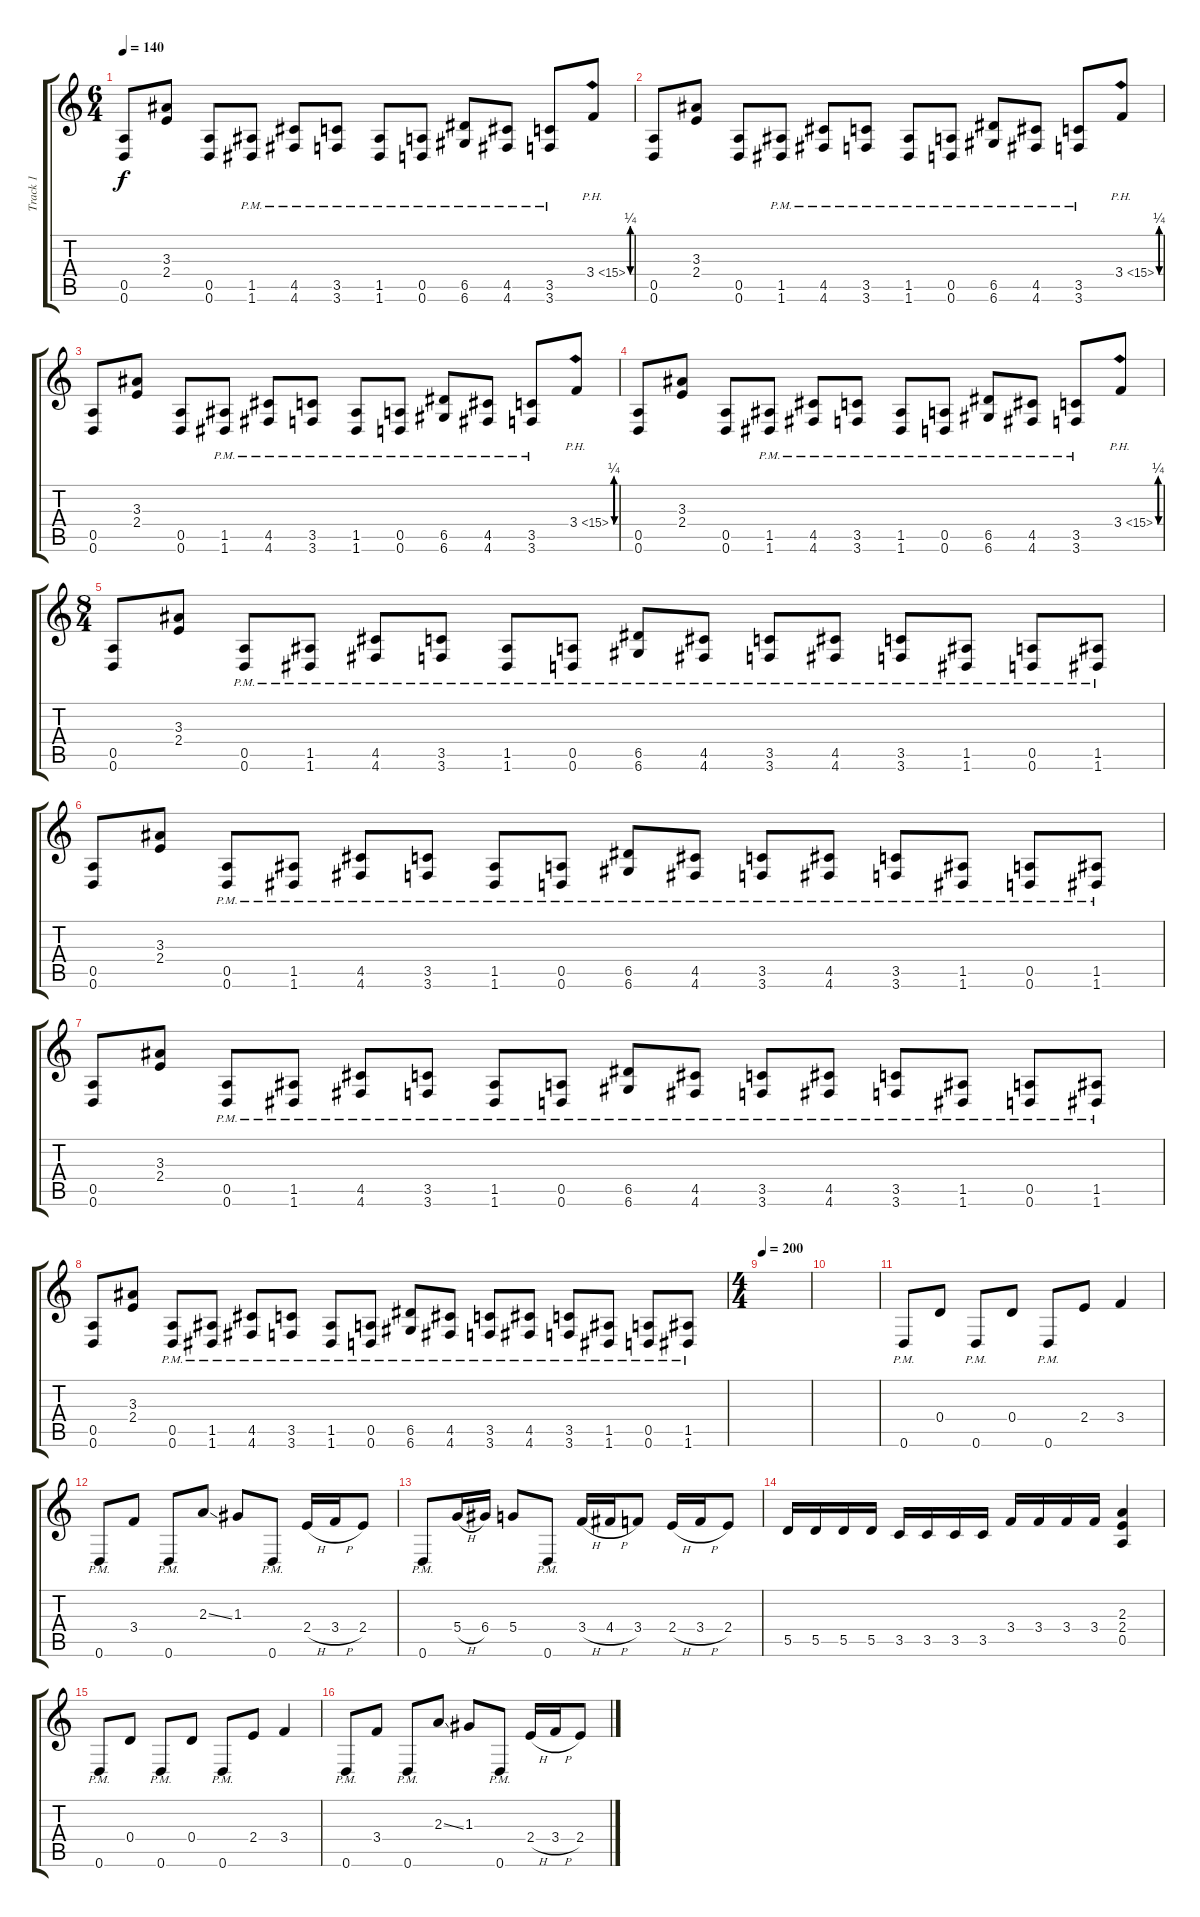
\track ("Track 1" "Track 1") {instrument distortionguitar}
\staff {score tabs}
\tuning (E4 B3 G3 D3 A2 D2) {hide}
\ts (6 4)
\tempo 140
\clef g2
\ks c
(0.5 0.6).8{dy f} (3.3 2.4).8 (0.5 0.6).8 (1.5{pm} 1.6{pm}).8 (4.5{pm} 4.6{pm}).8 (3.5{pm} 3.6{pm}).8 (1.5{pm} 1.6{pm}).8 (0.5{pm} 0.6{pm}).8 (6.5{pm} 6.6{pm}).8 (4.5{pm} 4.6{pm}).8 (3.5{pm} 3.6{pm}).8 3.4{be (custom 0 0 10 1 20 1 30 0 60 0) ph 12}.8 |
(0.5 0.6).8 (3.3 2.4).8 (0.5 0.6).8 (1.5{pm} 1.6{pm}).8 (4.5{pm} 4.6{pm}).8 (3.5{pm} 3.6{pm}).8 (1.5{pm} 1.6{pm}).8 (0.5{pm} 0.6{pm}).8 (6.5{pm} 6.6{pm}).8 (4.5{pm} 4.6{pm}).8 (3.5{pm} 3.6{pm}).8 3.4{be (custom 0 0 10 1 20 1 30 0 60 0) ph 12}.8 |
(0.5 0.6).8 (3.3 2.4).8 (0.5 0.6).8 (1.5{pm} 1.6{pm}).8 (4.5{pm} 4.6{pm}).8 (3.5{pm} 3.6{pm}).8 (1.5{pm} 1.6{pm}).8 (0.5{pm} 0.6{pm}).8 (6.5{pm} 6.6{pm}).8 (4.5{pm} 4.6{pm}).8 (3.5{pm} 3.6{pm}).8 3.4{be (custom 0 0 10 1 20 1 30 0 60 0) ph 12}.8 |
(0.5 0.6).8 (3.3 2.4).8 (0.5 0.6).8 (1.5{pm} 1.6{pm}).8 (4.5{pm} 4.6{pm}).8 (3.5{pm} 3.6{pm}).8 (1.5{pm} 1.6{pm}).8 (0.5{pm} 0.6{pm}).8 (6.5{pm} 6.6{pm}).8 (4.5{pm} 4.6{pm}).8 (3.5{pm} 3.6{pm}).8 3.4{be (custom 0 0 10 1 20 1 30 0 60 0) ph 12}.8 |
\ts (8 4)
(0.5 0.6).8 (3.3 2.4).8 (0.5{pm} 0.6{pm}).8 (1.5{pm} 1.6{pm}).8 (4.5{pm} 4.6{pm}).8 (3.5{pm} 3.6{pm}).8 (1.5{pm} 1.6{pm}).8 (0.5{pm} 0.6{pm}).8 (6.5{pm} 6.6{pm}).8 (4.5{pm} 4.6{pm}).8 (3.5{pm} 3.6{pm}).8 (4.5{pm} 4.6{pm}).8 (3.5{pm} 3.6{pm}).8 (1.5{pm} 1.6{pm}).8 (0.5{pm} 0.6{pm}).8 (1.5{pm} 1.6{pm}).8 |
(0.5 0.6).8 (3.3 2.4).8 (0.5{pm} 0.6{pm}).8 (1.5{pm} 1.6{pm}).8 (4.5{pm} 4.6{pm}).8 (3.5{pm} 3.6{pm}).8 (1.5{pm} 1.6{pm}).8 (0.5{pm} 0.6{pm}).8 (6.5{pm} 6.6{pm}).8 (4.5{pm} 4.6{pm}).8 (3.5{pm} 3.6{pm}).8 (4.5{pm} 4.6{pm}).8 (3.5{pm} 3.6{pm}).8 (1.5{pm} 1.6{pm}).8 (0.5{pm} 0.6{pm}).8 (1.5{pm} 1.6{pm}).8 |
(0.5 0.6).8 (3.3 2.4).8 (0.5{pm} 0.6{pm}).8 (1.5{pm} 1.6{pm}).8 (4.5{pm} 4.6{pm}).8 (3.5{pm} 3.6{pm}).8 (1.5{pm} 1.6{pm}).8 (0.5{pm} 0.6{pm}).8 (6.5{pm} 6.6{pm}).8 (4.5{pm} 4.6{pm}).8 (3.5{pm} 3.6{pm}).8 (4.5{pm} 4.6{pm}).8 (3.5{pm} 3.6{pm}).8 (1.5{pm} 1.6{pm}).8 (0.5{pm} 0.6{pm}).8 (1.5{pm} 1.6{pm}).8 |
(0.5 0.6).8 (3.3 2.4).8 (0.5{pm} 0.6{pm}).8 (1.5{pm} 1.6{pm}).8 (4.5{pm} 4.6{pm}).8 (3.5{pm} 3.6{pm}).8 (1.5{pm} 1.6{pm}).8 (0.5{pm} 0.6{pm}).8 (6.5{pm} 6.6{pm}).8 (4.5{pm} 4.6{pm}).8 (3.5{pm} 3.6{pm}).8 (4.5{pm} 4.6{pm}).8 (3.5{pm} 3.6{pm}).8 (1.5{pm} 1.6{pm}).8 (0.5{pm} 0.6{pm}).8 (1.5{pm} 1.6{pm}).8 |
\ts (4 4)
\tempo 200
|
|
0.6{pm}.8 0.4.8 0.6{pm}.8 0.4.8 0.6{pm}.8 2.4.8 3.4.4 |
0.6{pm}.8 3.4.8 0.6{pm}.8 2.3{ss}.8 1.3.8 0.6{pm}.8 2.4{h}.16 3.4{h}.16 2.4.8 |
0.6{pm}.8 5.4{h}.16 6.4.16 5.4.8 0.6{pm}.8 3.4{h}.16 4.4{h}.16 3.4.8 2.4{h}.16 3.4{h}.16 2.4.8 |
5.5.16 5.5.16 5.5.16 5.5.16 3.5.16 3.5.16 3.5.16 3.5.16 3.4.16 3.4.16 3.4.16 3.4.16 (2.3 2.4 0.5).4 |
0.6{pm}.8 0.4.8 0.6{pm}.8 0.4.8 0.6{pm}.8 2.4.8 3.4.4 |
0.6{pm}.8 3.4.8 0.6{pm}.8 2.3{ss}.8 1.3.8 0.6{pm}.8 2.4{h}.16 3.4{h}.16 2.4.8
